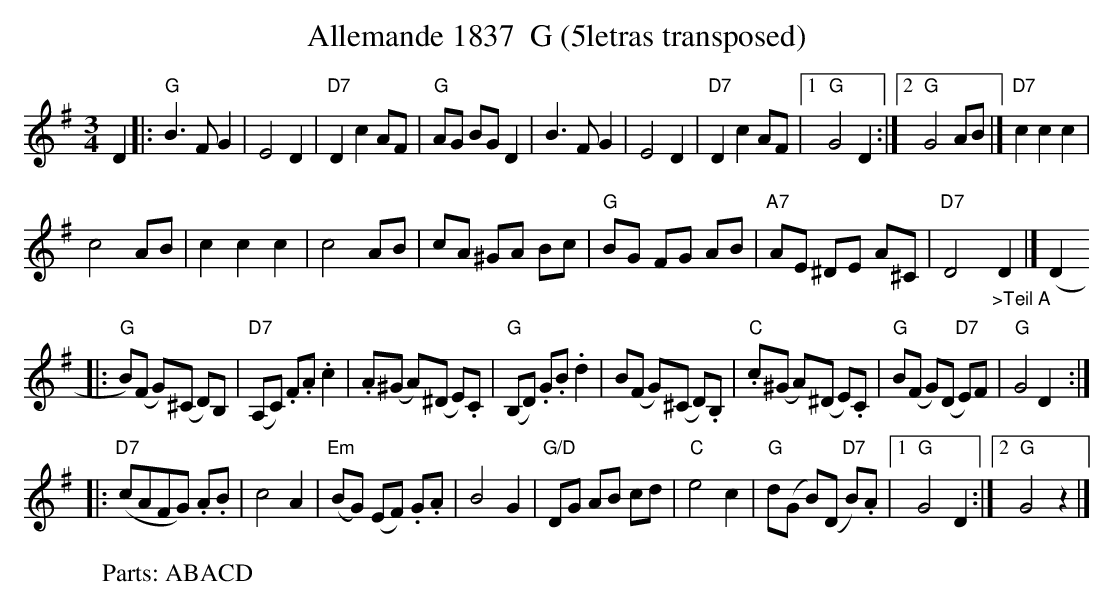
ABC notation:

X:1
T:Allemande 1837  G (5letras transposed)
M:3/4
L:1/8
K:G transpose=3 %%MIDI gchordon
D2 |: "G"B3FG2 | E4D2 | "D7"D2c2AF | "G"AG BGD2 | B3FG2 | E4D2 | "D7"D2c2AF |1 "G"G4D2 :|2"G"G4AB |] "D7"c2c2c2 |
c4AB | c2c2c2 | c4AB | cA ^GA Bc | "G"BG FG AB | "A7"AE ^DE A^C | "D7"D4"_>Teil A"D2 |] (D2
|: "G"B)(F G)(^C D)B, | ("D7"A,C) .F.A .c2 | .A(^G A)(^D E).C | ("G"B,D) .G.B .d2 | B(F G)(^C D).B, | "C".c(^G A)(^D E).C | "G"B(F G)(D "D7"E)F | "G"G4D2::
("D7"cAFG) .A.B | c4A2 | ("Em"BG) (EF) .G.A | B4G2 | "G/D"DG AB cd | "C"e4c2 | "G"d(G B)(D "D7"B).A |1 "G"G4D2 :|2 "G"G4z2 |]
W:Parts: ABACD
